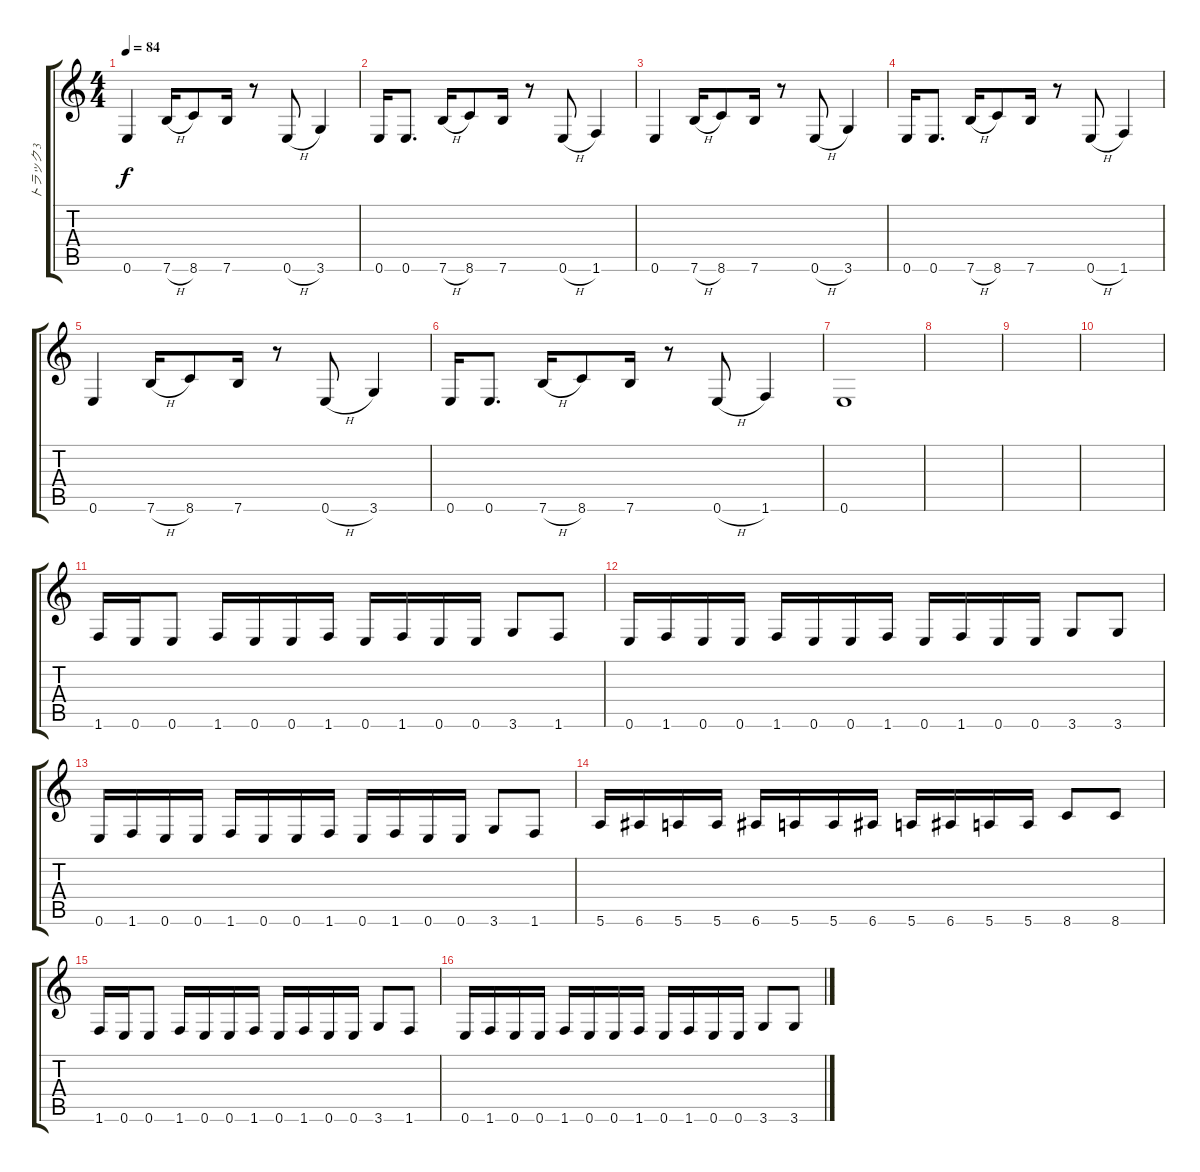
\track ("トラック 3" "トラック 3") {instrument electricbasspick}
\staff {score tabs}
\tuning (E4 B3 G3 D3 A2 E2) {hide}
\ts (4 4)
\tempo 84
\clef g2
\ks c
0.6.4{dy f} 7.6{h}.16 8.6.8 7.6.16 r.8 0.6{h}.8 3.6.4 |
0.6.16 0.6.8{d} 7.6{h}.16 8.6.8 7.6.16 r.8 0.6{h}.8 1.6.4 |
0.6.4 7.6{h}.16 8.6.8 7.6.16 r.8 0.6{h}.8 3.6.4 |
0.6.16 0.6.8{d} 7.6{h}.16 8.6.8 7.6.16 r.8 0.6{h}.8 1.6.4 |
0.6.4 7.6{h}.16 8.6.8 7.6.16 r.8 0.6{h}.8 3.6.4 |
0.6.16 0.6.8{d} 7.6{h}.16 8.6.8 7.6.16 r.8 0.6{h}.8 1.6.4 |
0.6.1 |
|
|
|
1.6.16 0.6.16 0.6.8 1.6.16 0.6.16 0.6.16 1.6.16 0.6.16 1.6.16 0.6.16 0.6.16 3.6.8 1.6.8 |
0.6.16 1.6.16 0.6.16 0.6.16 1.6.16 0.6.16 0.6.16 1.6.16 0.6.16 1.6.16 0.6.16 0.6.16 3.6.8 3.6.8 |
0.6.16 1.6.16 0.6.16 0.6.16 1.6.16 0.6.16 0.6.16 1.6.16 0.6.16 1.6.16 0.6.16 0.6.16 3.6.8 1.6.8 |
5.6.16 6.6.16 5.6.16 5.6.16 6.6.16 5.6.16 5.6.16 6.6.16 5.6.16 6.6.16 5.6.16 5.6.16 8.6.8 8.6.8 |
1.6.16 0.6.16 0.6.8 1.6.16 0.6.16 0.6.16 1.6.16 0.6.16 1.6.16 0.6.16 0.6.16 3.6.8 1.6.8 |
0.6.16 1.6.16 0.6.16 0.6.16 1.6.16 0.6.16 0.6.16 1.6.16 0.6.16 1.6.16 0.6.16 0.6.16 3.6.8 3.6.8
